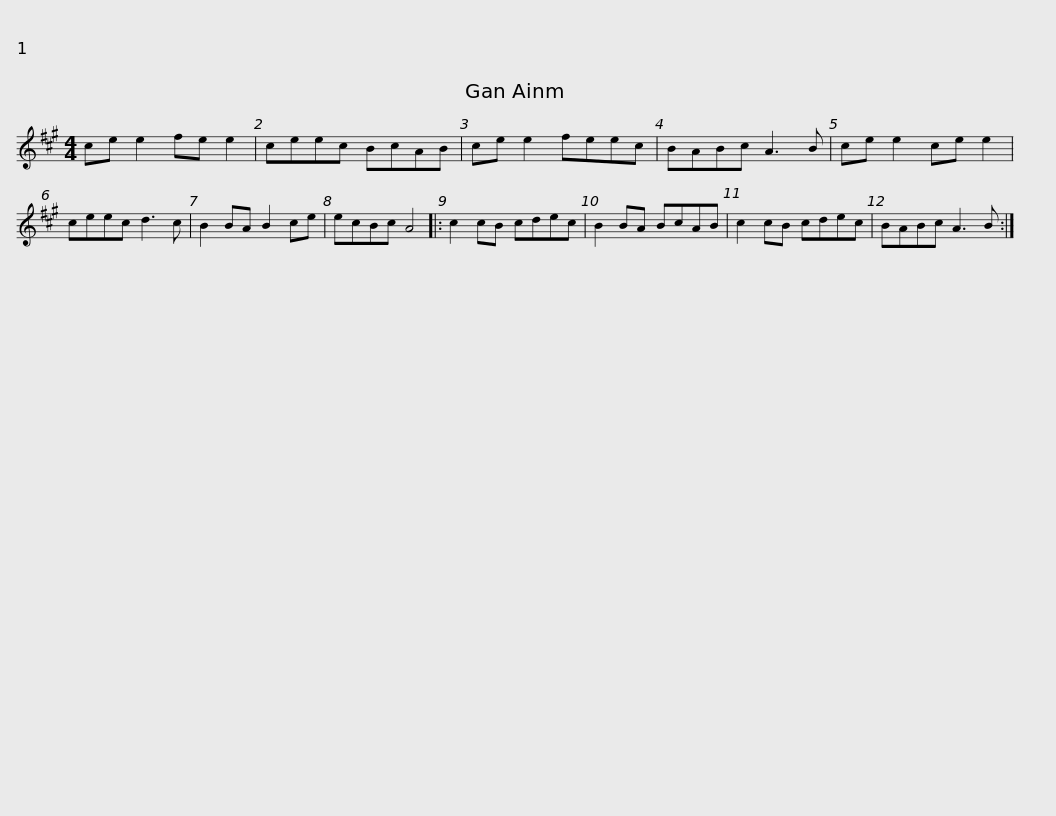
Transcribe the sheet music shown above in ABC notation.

X:1
L:1/8
M:4/4
I:linebreak $
K:A
V:1 treble
V:1
 ce e2 fe e2 | ceec BcAB | ce e2 feec | BABc A3 B | ce e2 ce e2 | %5
 ceec d3 c |$ B2 BA B2 ce | ecBc A4 |: c2 cB cdec | B2 BA BcAB | %10
 c2 cB cdec | BABc A3 B :| %12
